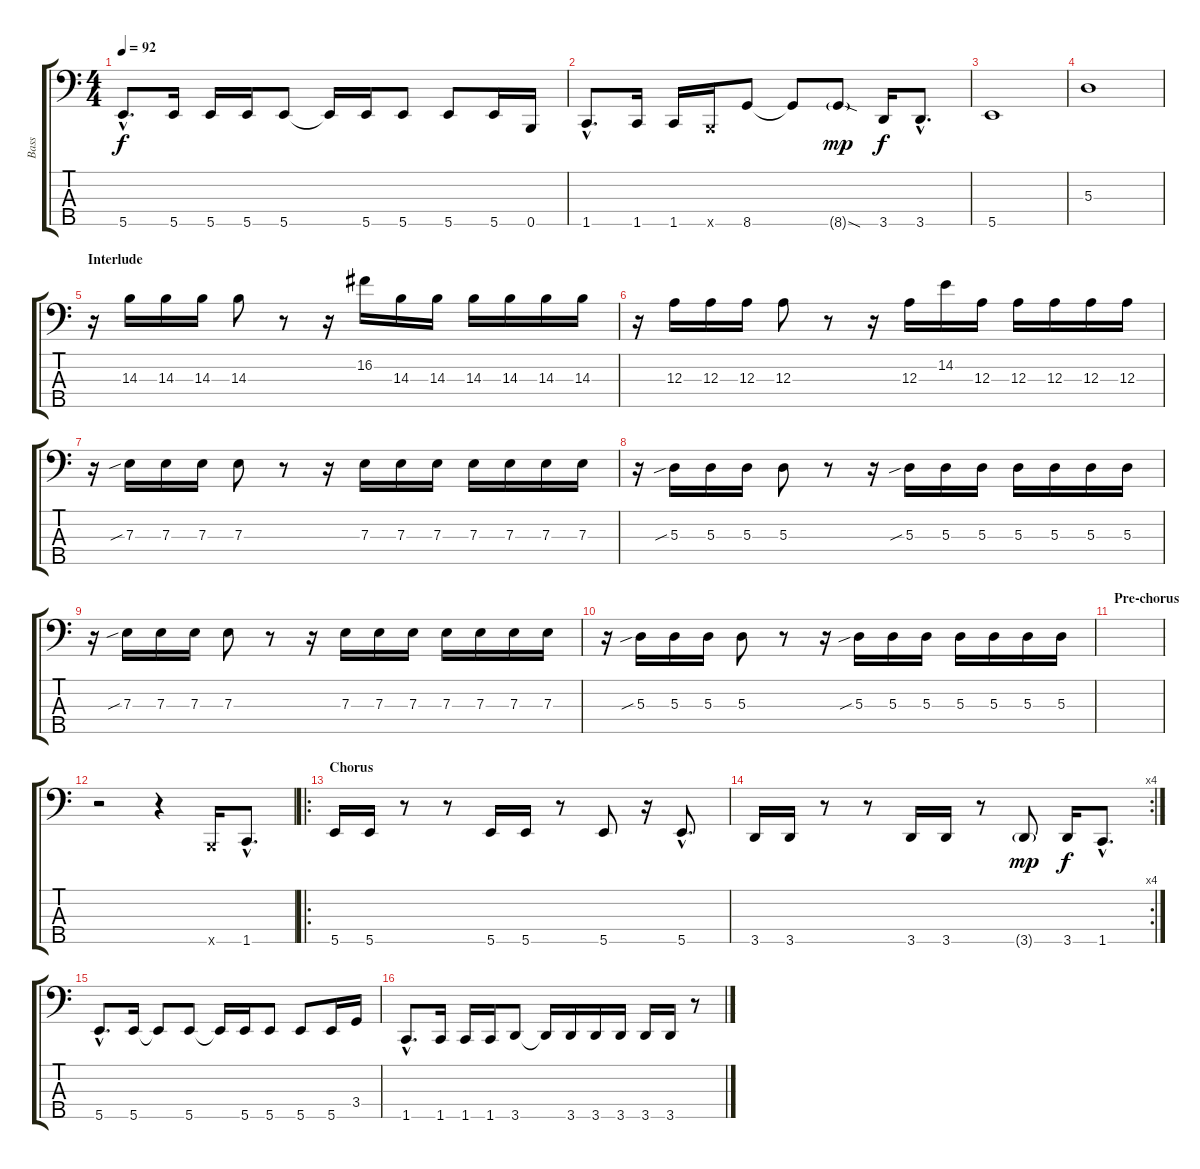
\track ("Bass" "Bass") {instrument electricbassfinger}
\staff {score tabs}
\tuning (G2 D2 A1 E1 B0) {hide}
\ts (4 4)
\tempo 92
\clef f4
\ks c
5.5{hac}.8{d dy f} 5.5.16 5.5.16 5.5.16 5.5.8 5.5{t}.16 5.5.16 5.5.8 5.5.8 5.5.16 0.5.16 |
1.5{hac}.8{d} 1.5.16 1.5.16 0.5{x}.16 8.5.8 8.5{t}.8 8.5{sod g}.8{dy mp} 3.5.16{dy f} 3.5{hac}.8{d} |
5.5.1 |
5.3.1 |
\section ("" "Interlude")
r.16 14.3.16 14.3.16 14.3.16 14.3.8 r.8 r.16 16.2.16 14.3.16 14.3.16 14.3.16 14.3.16 14.3.16 14.3.16 |
r.16 12.3.16 12.3.16 12.3.16 12.3.8 r.8 r.16 12.3.16 14.2.16 12.3.16 12.3.16 12.3.16 12.3.16 12.3.16 |
r.16 7.3{sib}.16 7.3.16 7.3.16 7.3.8 r.8 r.16 7.3.16 7.3.16 7.3.16 7.3.16 7.3.16 7.3.16 7.3.16 |
r.16 5.3{sib}.16 5.3.16 5.3.16 5.3.8 r.8 r.16 5.3{sib}.16 5.3.16 5.3.16 5.3.16 5.3.16 5.3.16 5.3.16 |
r.16 7.3{sib}.16 7.3.16 7.3.16 7.3.8 r.8 r.16 7.3.16 7.3.16 7.3.16 7.3.16 7.3.16 7.3.16 7.3.16 |
r.16 5.3{sib}.16 5.3.16 5.3.16 5.3.8 r.8 r.16 5.3{sib}.16 5.3.16 5.3.16 5.3.16 5.3.16 5.3.16 5.3.16 |
\section ("" "Pre-chorus")
|
r.2 r.4 0.5{x}.16 1.5{hac}.8{d} |
\ro
\section ("" "Chorus")
5.5.16 5.5.16 r.8 r.8 5.5.16 5.5.16 r.8 5.5.8 r.16 5.5{hac}.8{d} |
\rc 4
3.5.16 3.5.16 r.8 r.8 3.5.16 3.5.16 r.8 3.5{g}.8{dy mp} 3.5.16{dy f} 1.5{hac}.8{d} |
5.5{hac}.8{d} 5.5.16 5.5{t}.8 5.5.8 5.5{t}.16 5.5.16 5.5.8 5.5.8 5.5.16 3.4.16 |
1.5{hac}.8{d} 1.5.16 1.5.16 1.5.16 3.5.8 3.5{t}.16 3.5.16 3.5.16 3.5.16 3.5.16 3.5.16 r.8
